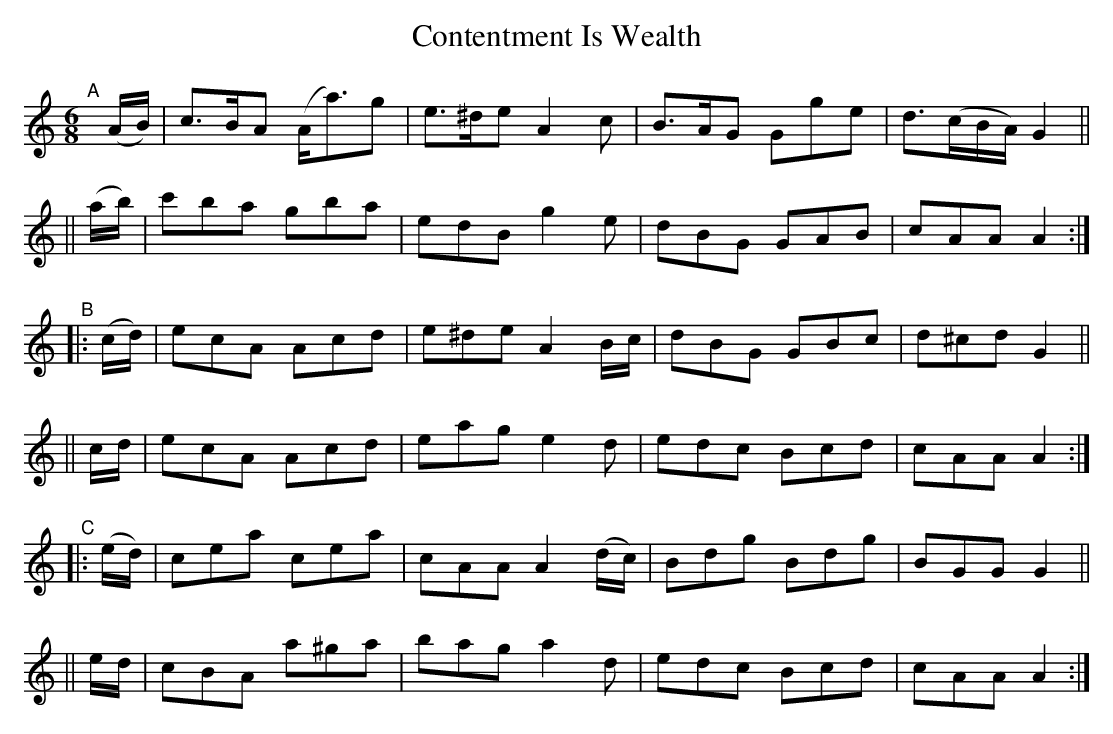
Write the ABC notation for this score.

X:1
T: Contentment Is Wealth
M: 6/8
L: 1/8
K: Am
"^A"\
[|](A/B/) | c>BA (A<a)g | e>^de A2c | B>AG Gge | d>(cB/A/) G2 ||
|| (a/b/) | c'ba gba | edB g2e | dBG GAB | cAA A2 :|
"^B"\
|: (c/d/) | ecA Acd | e^de A2 B/c/ | dBG GBc | d^cd G2 ||
||  c/d/  | ecA Acd | eag e2d | edc Bcd | cAA A2 :|
"^C"\
|: (e/d/) | cea cea | cAA A2 (d/c/) | Bdg Bdg | BGG G2 ||
||  e/d/  | cBA a^ga | bag a2d | edc Bcd | cAA A2 :|
